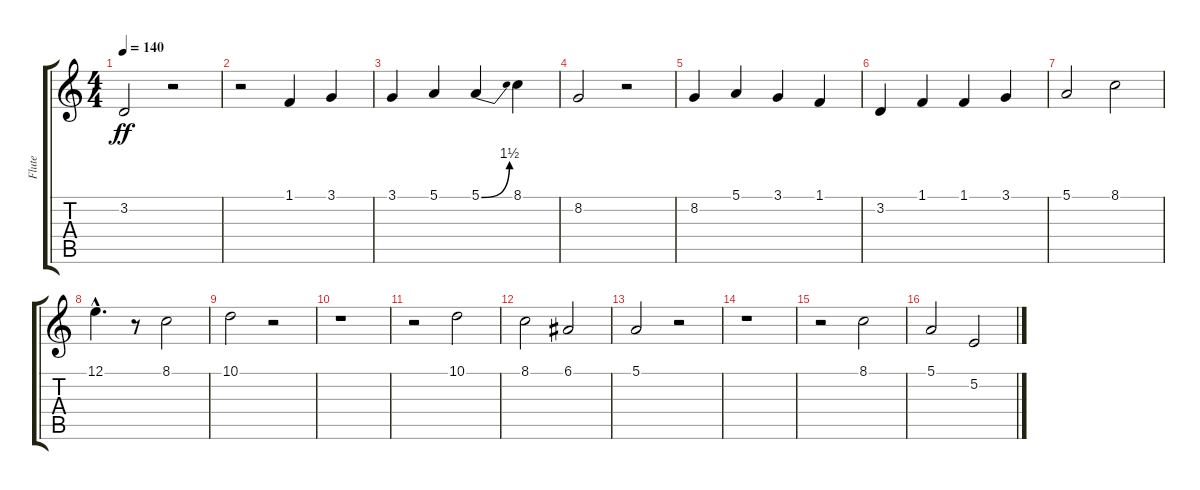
\track ("Flute" "Flute") {instrument flute}
\staff {score tabs}
\tuning (E4 B3 G3 D3 A2 E2) {hide}
\ts (4 4)
\tempo 140
\clef g2
\ks c
3.2.2{dy ff} r.2 |
r.2 1.1.4 3.1.4 |
3.1.4 5.1.4 5.1{be (bend 0 0 60 6)}.4 8.1.4 |
8.2.2 r.2 |
8.2.4 5.1.4 3.1.4 1.1.4 |
3.2.4 1.1.4 1.1.4 3.1.4 |
5.1.2 8.1.2 |
12.1{hac}.4{d} r.8 8.1.2 |
10.1.2 r.2 |
r.1 |
r.2 10.1.2 |
8.1.2 6.1.2 |
5.1.2 r.2 |
r.1 |
r.2 8.1.2 |
5.1.2 5.2.2
